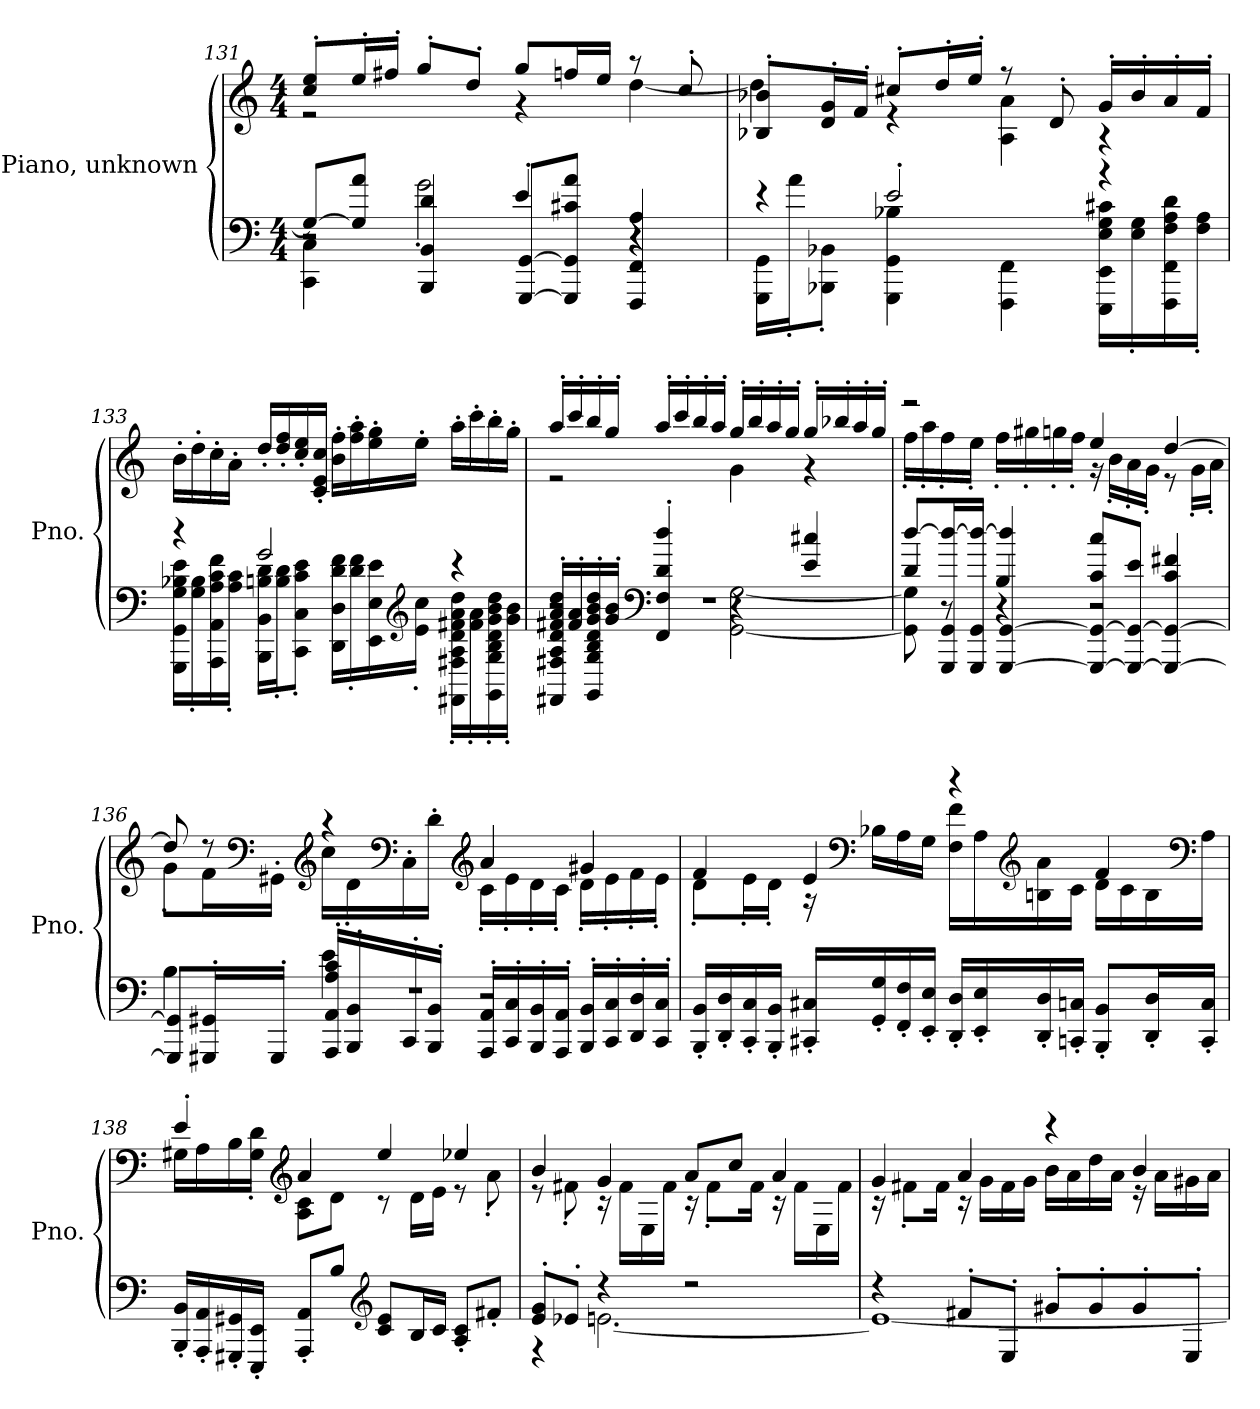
**kern	**kern
*part1	*part1
*staff2	*staff1
*I"Piano, unknown	*
*I'Pno.	*
*clefF4	*clefG2
*k[]	*k[]
*M4/4	*M4/4
=131	=131
*^	*^
*	*^	*	*
2r	4CC\ 4C\	8G/L_	8cc/' 8ee/'L	2r
.	.	8G/] 8a/J	16ee'/L	.
.	.	.	16ff#X'/JJ	.
.	2g'\	4BBB/ 4BB/ 4d/	8gg'/L	.
.	.	.	8dd'/J	.
4e'/	.	[8GGG/ [8GG/L	8gg/L	4r
.	.	8GGG/] 8GG/] 8c#X/ 8a/J	16ffn/L	.
.	.	.	16ee/JJ	.
4r	4r	4FFF/ 4FF/ 4A/	8r	[4dd\
.	.	.	8cc'/	.
*	*v	*v	*	*
!!LO:LB:g=z	!!
=132	=132	=132	=132
4r	16GGG\ 16GG\LL	8B-X/' 8b-X/'L	4dd\]
.	16a'\J	.	.
.	8BBB-X\' 8BB-X\'J	16d/' 16g/'L	.
.	.	16f'/JJ	.
2e'/	4GGG\ 4GG\ 4B-X\	8cc#X'/L	4r
.	.	16dd'/L	.
.	.	16ee'/JJ	.
.	4FFF\ 4FF\	8r	4A\ 4a\
.	.	8d'/	.
4r	16EEE\ 16EE\ 16E\ 16G\ 16c#X\LL	16g'/LL	4r
.	16E\' 16G\'	16b-'/	.
.	16FFF\ 16FF\ 16F\ 16A\ 16d\	16a'/	.
.	16F\' 16A\'JJ	16f'/JJ	.
*	*	*v	*v
=133	=133	=133
4r	16GGG\ 16GG\ 16G\ 16B-X\ 16e\LL	16b'\LL
.	16G\' 16B-\'	16dd'\
.	16AAA\ 16AA\ 16A\ 16c\ 16f\	16cc'\
.	16A\' 16c\'JJ	16a'\JJ
2g/	16BBB\ 16BB\ 16Bn\ 16d\LL	16dd'/LL
.	16B\' 16d\'J	16dd/' 16ff/'
.	8CC\' 8C\' 8c\' 8e\'J	16cc/' 16ee/'
.	.	16c/' 16e/' 16cc/'JJ
.	16DD\ 16D\ 16d\ 16f\LL	16b\' 16ff\'LL
.	16d\' 16f\'	16ff\' 16aa\'
.	16EE\ 16E\ 16e\	16ee\' 16gg\'
*clefG2	*	*
.	16e\' 16cc\'JJ	16ee'\JJ
4r	16FF#X\' 16F#X\' 16A\' 16d\' 16f#X\' 16a\' 16dd\'LL	16aa'\LL
.	16f#\' 16a\'	16ccc'\
.	16GG\' 16G\' 16B\' 16d\' 16g\' 16b\' 16dd\'	16bb'\
.	16g\' 16b\'JJ	16gg'\JJ
!!LO:LB:g=z
=134	=134	=134
*	*^	*^
1r	2r	16FF#X/' 16F#X/' 16A/' 16d/' 16f#X/' 16a/' 16dd/'LL	16aa'/LL	2r
.	.	16f#/' 16a/'	16ccc'/	.
.	.	16GG/' 16G/' 16B/' 16d/' 16g/' 16b/' 16dd/'	16bb'/	.
.	.	16g/' 16b/'JJ	16gg'/JJ	.
*clefF4	*	*	*	*
.	.	4FF#/' 4F#/' 4d/' 4dd/'	16aa'/LL	.
.	.	.	16ccc'/	.
.	.	.	16bb'/	.
.	.	.	16aa'/JJ	.
.	[2GG\ [2G\	4r	16gg'/LL	4g\
.	.	.	16bb'/	.
.	.	.	16aa'/	.
.	.	.	16gg'/JJ	.
.	.	4e/ 4cc#X/	16gg'/LL	4r
.	.	.	16bb-X'/	.
.	.	.	16aa'/	.
.	.	.	16gg'/JJ	.
=135	=135	=135	=135	=135
4d/	8GG\] 8G\]	[8dd/L	2r	16ff'\LL
.	.	.	.	16aa'\
.	8r	16GGG/ 16GG/ 16dd/_L	.	16ff'\
.	.	16GGG/ 16GG/ 16dd/_JJ	.	16ee'\JJ
4B/	4r	[4GGG/ [4GG/ 4dd/]	.	16ff'\LL
.	.	.	.	16gg#X'\
.	.	.	.	16ggn'\
.	.	.	.	16ff'\JJ
2r	2r	8GGG/_ 8GG/_ 8c/ 8cc/L	4ee/	16r
.	.	.	.	16b'\LL
.	.	8GGG/_ 8GG/_ 8e/J	.	16a'\
.	.	.	.	16g'\JJ
.	.	4GGG/_ 4GG/_ 4c/ 4f#X/	[4dd/	8r
.	.	.	.	16g'\LL
.	.	.	.	16a'\JJ
!!LO:LB:g=z	!!
=136	=136	=136	=136	=136
1r	4B\	8GGG/] 8GG/]L	8dd/]	8g'\L
.	.	16GGG#X/' 16GG#X/'L	8r	16f\L
*	*	*	*clefF4	*
.	.	16GGG#'/JJ	.	16GG#X'\JJ
*	*	*	*clefG2	*
.	4e\	16AAA/' 16AA/' 16A/' 16c/'LL	4r	16cc\LL
.	.	16BBB/' 16BB/'	.	16d'\
*	*	*	*clefF4	*
.	.	16CC'/	.	16C'\
.	.	16BBB/' 16BB/'JJ	.	16d'\JJ
*	*	*	*clefG2	*
.	2r	16AAA/' 16AA/'LL	4a/	16c'\LL
.	.	16CC/' 16C/'	.	16e'\
.	.	16BBB/' 16BB/'	.	16d'\
.	.	16AAA/' 16AA/'JJ	.	16c'\JJ
.	.	16BBB/' 16BB/'LL	4g#X/	16d'\LL
.	.	16CC/' 16C/'	.	16e'\
.	.	16DD/' 16D/'	.	16f'\
.	.	16CC/' 16C/'JJ	.	16e'\JJ
*v	*v	*v	*	*
!!LO:LB:g=z	!!
=137	=137	=137
16BBB/' 16BB/'LL	4f/	8d'\L
16DD/' 16D/'	.	.
16CC/' 16C/'	.	16e'\L
16BBB/' 16BB/'JJ	.	16d'\JJ
16CC#X/' 16C#X/'LL	4e/	16r
*	*clefF4	*
16GG/' 16G/'	.	16B-X\LL
16FF/' 16F/'	.	16A\
16EE/' 16E/'JJ	.	16G\JJ
16DD/' 16D/'LL	4r	16F\ 16f\LL
16EE/' 16E/'	.	16A\
*	*clefG2	*
16DD/' 16D/'	.	16Bn\ 16a\
16CCn/' 16Cn/'JJ	.	16c\JJ
8BBB/' 8BB/'L	4f/	16d\LL
.	.	16c\
16DD/' 16D/'L	.	16B\
*	*clefF4	*
16CC/' 16C/'JJ	.	16A\JJ
=138	=138	=138
16BBB/' 16BB/'LL	4e'/	16G#X\LL
16AAA/' 16AA/'	.	16A\
16GGG#X/' 16GG#X/'	.	16B\
16EEE/' 16EE/'JJ	.	16G#\' 16d\'JJ
*	*clefG2	*
8AAA/' 8AA/'L	4a/	8A\ 8c\L
8B/J	.	8d\J
*clefG2	*	*
8c/ 8e/L	4ee/	8r
16B/L	.	16d\LL
16c/JJ	.	16e\JJ
8A/' 8c/'L	4ee-X/	8r
8f#X'/J	.	8a'\
!!LO:PB:g=z	!!
=139	=139	=139
*^	*	*
8e/' 8g/'L	4r	4b/	8r
8e-X'/J	.	.	8f#X'\
4r	[2.en\	4g/	16r
.	.	.	16f#\LL
.	.	.	16E\
.	.	.	16f#\JJ
2r	.	8a/L	16r
.	.	.	8f#'\L
.	.	8cc/J	.
.	.	.	16f#\Jk
.	.	4a/	16r
.	.	.	16f#\LL
.	.	.	16E\
.	.	.	16f#\JJ
=140	=140	=140	=140
4r	1e_	4g/	16r
.	.	.	8f#X'\L
.	.	.	16f#\Jk
8f#X'/L	.	4a/	16r
.	.	.	16g\LL
8E'/J	.	.	16f#\
.	.	.	16g\JJ
8g#X'/L	.	4r	16b\LL
.	.	.	16a\
8g#'/	.	.	16dd\
.	.	.	16a\JJ
8g#'/	.	4b/	16r
.	.	.	16a\LL
8E'/J	.	.	16g#X\
.	.	.	16a\JJ
*v	*v	*	*
*	*v	*v
=	=
*-	*-
